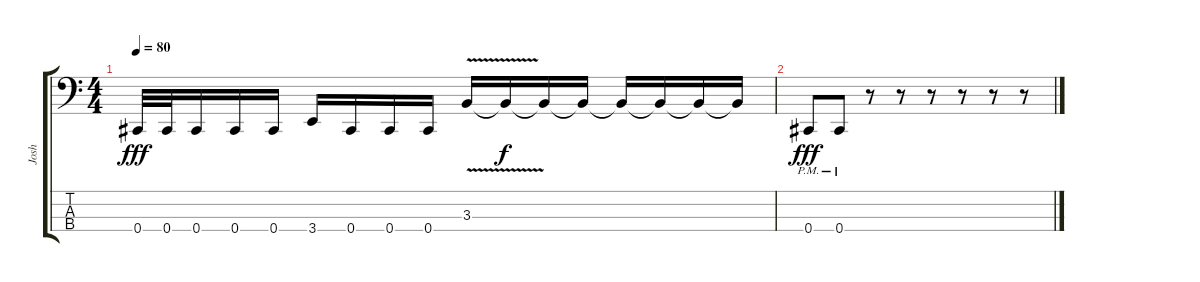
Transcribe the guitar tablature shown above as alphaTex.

\track ("Josh" "Josh") {instrument electricbasspick}
\staff {score tabs}
\tuning (Gb2 Db2 Ab1 Db1) {hide}
\ts (4 4)
\tempo 80
\clef f4
\ks c
0.4.32{dy fff} 0.4.32 0.4.16 0.4.16 0.4.16 3.4.16 0.4.16 0.4.16 0.4.16 3.3{v}.16 3.3{t}.16{dy f} 3.3{t}.16 3.3{t}.16 3.3{t}.16 3.3{t}.16 3.3{t}.16 3.3{t}.16 |
0.4{pm}.8{dy fff} 0.4{pm}.8 r.8 r.8 r.8 r.8 r.8 r.8
